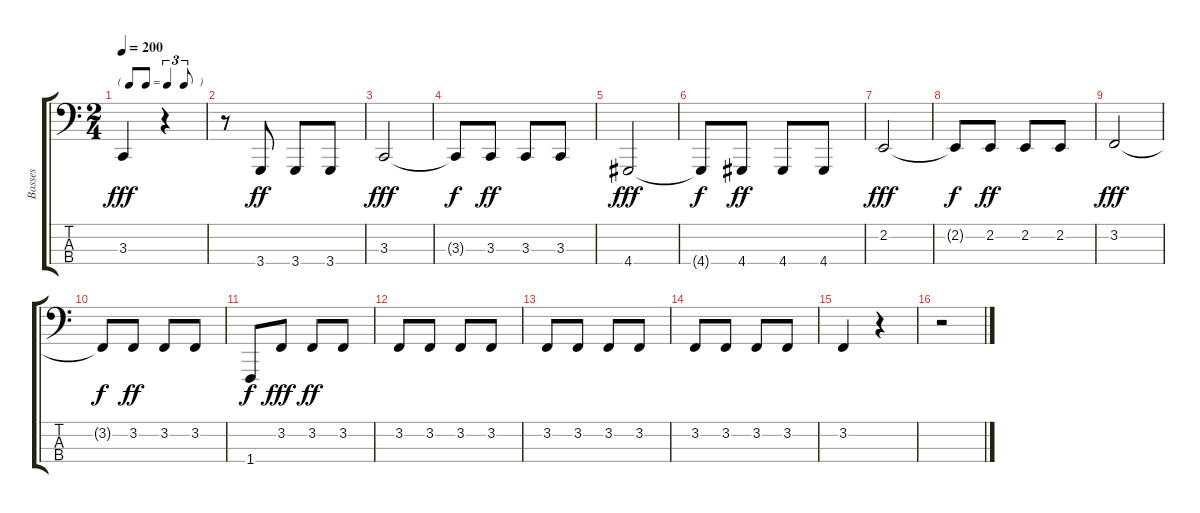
\track ("Basses" "Basses") {instrument stringensemble1}
\staff {score tabs}
\tuning (G2 D2 A1 E1) {hide}
\ts (2 4)
\tf triplet8th
\tempo 200
\clef f4
\ks c
3.3.4{dy fff} r.4 |
r.8 3.4.8{dy ff} 3.4.8 3.4.8 |
3.3.2{dy fff} |
3.3{t}.8{dy f} 3.3.8{dy ff} 3.3.8 3.3.8 |
4.4.2{dy fff} |
4.4{t}.8{dy f} 4.4.8{dy ff} 4.4.8 4.4.8 |
2.2.2{dy fff} |
2.2{t}.8{dy f} 2.2.8{dy ff} 2.2.8 2.2.8 |
3.2.2{dy fff} |
3.2{t}.8{dy f} 3.2.8{dy ff} 3.2.8 3.2.8 |
1.4.8{dy f} 3.2.8{dy fff} 3.2.8{dy ff} 3.2.8 |
3.2.8 3.2.8 3.2.8 3.2.8 |
3.2.8 3.2.8 3.2.8 3.2.8 |
3.2.8 3.2.8 3.2.8 3.2.8 |
3.2.4 r.4 |
r.2
